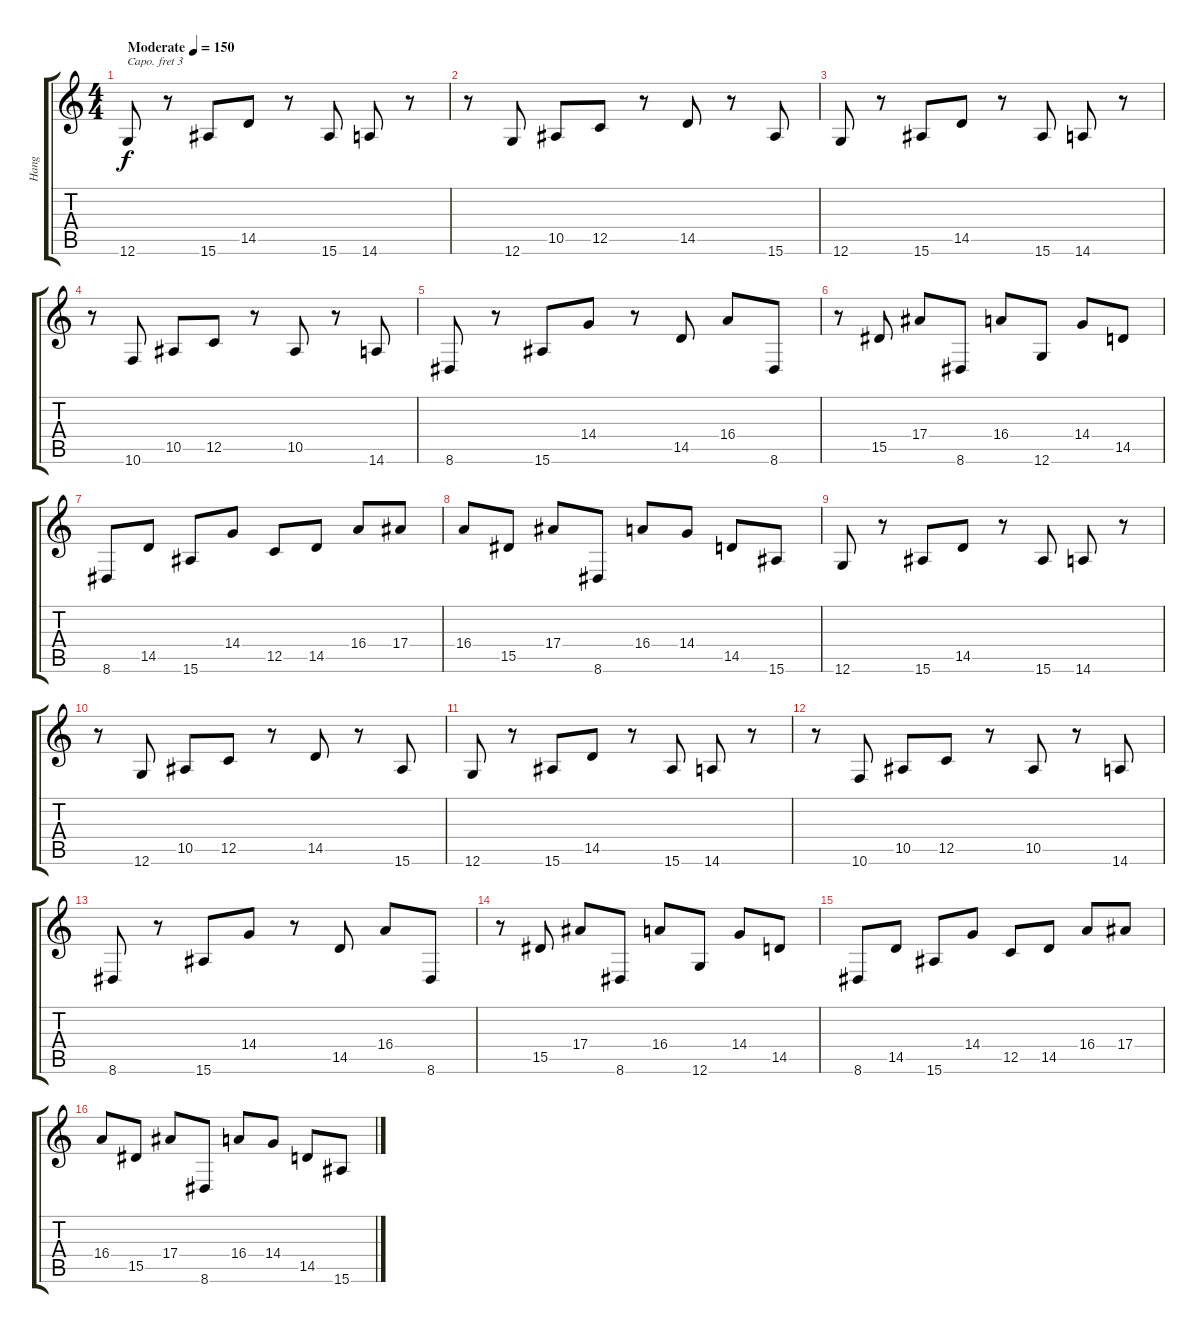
\track ("Hang" "Hang") {instrument steeldrums}
\staff {score tabs}
\capo 3
\tuning (E4 B3 G3 D3 A2 E2) {hide}
\ts (4 4)
\tempo (150 "Moderate")
\clef g2
\ks c
12.6.8{dy f instrument steeldrums} r.8 15.6.8 14.5.8 r.8 15.6.8 14.6.8 r.8 |
r.8 12.6.8 10.5.8 12.5.8 r.8 14.5.8 r.8 15.6.8 |
12.6.8 r.8 15.6.8 14.5.8 r.8 15.6.8 14.6.8 r.8 |
r.8 10.6.8 10.5.8 12.5.8 r.8 10.5.8 r.8 14.6.8 |
8.6.8 r.8 15.6.8 14.4.8 r.8 14.5.8 16.4.8 8.6.8 |
r.8 15.5.8 17.4.8 8.6.8 16.4.8 12.6.8 14.4.8 14.5.8 |
8.6.8 14.5.8 15.6.8 14.4.8 12.5.8 14.5.8 16.4.8 17.4.8 |
16.4.8 15.5.8 17.4.8 8.6.8 16.4.8 14.4.8 14.5.8 15.6.8 |
12.6.8 r.8 15.6.8 14.5.8 r.8 15.6.8 14.6.8 r.8 |
r.8 12.6.8 10.5.8 12.5.8 r.8 14.5.8 r.8 15.6.8 |
12.6.8 r.8 15.6.8 14.5.8 r.8 15.6.8 14.6.8 r.8 |
r.8 10.6.8 10.5.8 12.5.8 r.8 10.5.8 r.8 14.6.8 |
8.6.8 r.8 15.6.8 14.4.8 r.8 14.5.8 16.4.8 8.6.8 |
r.8 15.5.8 17.4.8 8.6.8 16.4.8 12.6.8 14.4.8 14.5.8 |
8.6.8 14.5.8 15.6.8 14.4.8 12.5.8 14.5.8 16.4.8 17.4.8 |
16.4.8 15.5.8 17.4.8 8.6.8 16.4.8 14.4.8 14.5.8 15.6.8
